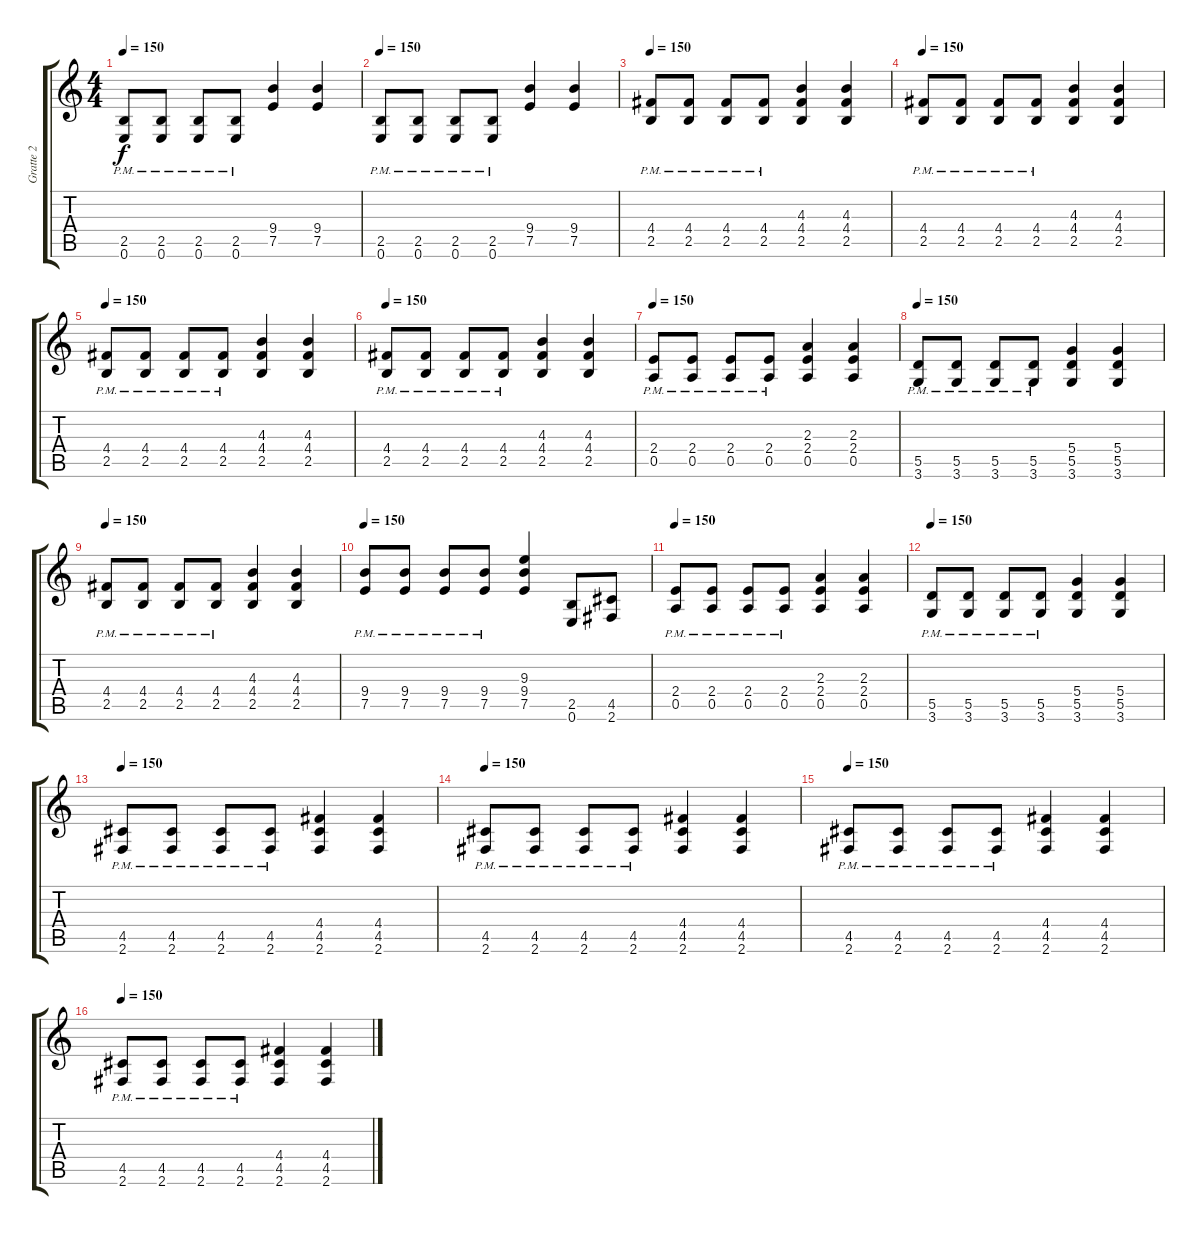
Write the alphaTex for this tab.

\track ("Gratte 2" "Gratte 2") {instrument distortionguitar}
\staff {score tabs}
\tuning (E4 B3 G3 D3 A2 E2) {hide}
\ts (4 4)
\tempo 150
\clef g2
\ks c
(2.5{pm} 0.6{pm}).8{dy f} (2.5{pm} 0.6{pm}).8 (2.5{pm} 0.6{pm}).8 (2.5{pm} 0.6{pm}).8 (9.4 7.5).4 (9.4 7.5).4 |
\tempo 150
(2.5{pm} 0.6{pm}).8 (2.5{pm} 0.6{pm}).8 (2.5{pm} 0.6{pm}).8 (2.5{pm} 0.6{pm}).8 (9.4 7.5).4 (9.4 7.5).4 |
\tempo 150
(4.4{pm} 2.5{pm}).8 (4.4{pm} 2.5{pm}).8 (4.4{pm} 2.5{pm}).8 (4.4{pm} 2.5{pm}).8 (4.3 4.4 2.5).4 (4.3 4.4 2.5).4 |
\tempo 150
(4.4{pm} 2.5{pm}).8 (4.4{pm} 2.5{pm}).8 (4.4{pm} 2.5{pm}).8 (4.4{pm} 2.5{pm}).8 (4.3 4.4 2.5).4 (4.3 4.4 2.5).4 |
\tempo 150
(4.4{pm} 2.5{pm}).8 (4.4{pm} 2.5{pm}).8 (4.4{pm} 2.5{pm}).8 (4.4{pm} 2.5{pm}).8 (4.3 4.4 2.5).4 (4.3 4.4 2.5).4 |
\tempo 150
(4.4{pm} 2.5{pm}).8 (4.4{pm} 2.5{pm}).8 (4.4{pm} 2.5{pm}).8 (4.4{pm} 2.5{pm}).8 (4.3 4.4 2.5).4 (4.3 4.4 2.5).4 |
\tempo 150
(2.4{pm} 0.5{pm}).8 (2.4{pm} 0.5{pm}).8 (2.4{pm} 0.5).8 (2.4{pm} 0.5{pm}).8 (2.3 2.4 0.5).4 (2.3 2.4 0.5).4 |
\tempo 150
(5.5{pm} 3.6{pm}).8 (5.5{pm} 3.6{pm}).8 (5.5{pm} 3.6{pm}).8 (5.5{pm} 3.6{pm}).8 (5.4 5.5 3.6).4 (5.4 5.5 3.6).4 |
\tempo 150
(4.4{pm} 2.5{pm}).8 (4.4{pm} 2.5{pm}).8 (4.4{pm} 2.5{pm}).8 (4.4{pm} 2.5{pm}).8 (4.3 4.4 2.5).4 (4.3 4.4 2.5).4 |
\tempo 150
(9.4{pm} 7.5{pm}).8 (9.4{pm} 7.5{pm}).8 (9.4{pm} 7.5{pm}).8 (9.4{pm} 7.5{pm}).8 (9.3 9.4 7.5).4 (2.5 0.6).8 (4.5 2.6).8 |
\tempo 150
(2.4{pm} 0.5{pm}).8 (2.4{pm} 0.5{pm}).8 (2.4{pm} 0.5).8 (2.4{pm} 0.5{pm}).8 (2.3 2.4 0.5).4 (2.3 2.4 0.5).4 |
\tempo 150
(5.5{pm} 3.6{pm}).8 (5.5{pm} 3.6{pm}).8 (5.5{pm} 3.6{pm}).8 (5.5{pm} 3.6{pm}).8 (5.4 5.5 3.6).4 (5.4 5.5 3.6).4 |
\tempo 150
(4.5{pm} 2.6{pm}).8 (4.5{pm} 2.6{pm}).8 (4.5{pm} 2.6{pm}).8 (4.5{pm} 2.6{pm}).8 (4.4 4.5 2.6).4 (4.4 4.5 2.6).4 |
\tempo 150
(4.5{pm} 2.6{pm}).8 (4.5{pm} 2.6{pm}).8 (4.5{pm} 2.6{pm}).8 (4.5{pm} 2.6{pm}).8 (4.4 4.5 2.6).4 (4.4 4.5 2.6).4 |
\tempo 150
(4.5{pm} 2.6{pm}).8 (4.5{pm} 2.6{pm}).8 (4.5{pm} 2.6{pm}).8 (4.5{pm} 2.6{pm}).8 (4.4 4.5 2.6).4 (4.4 4.5 2.6).4 |
\tempo 150
(4.5{pm} 2.6{pm}).8 (4.5{pm} 2.6{pm}).8 (4.5{pm} 2.6{pm}).8 (4.5{pm} 2.6{pm}).8 (4.4 4.5 2.6).4 (4.4 4.5 2.6).4
